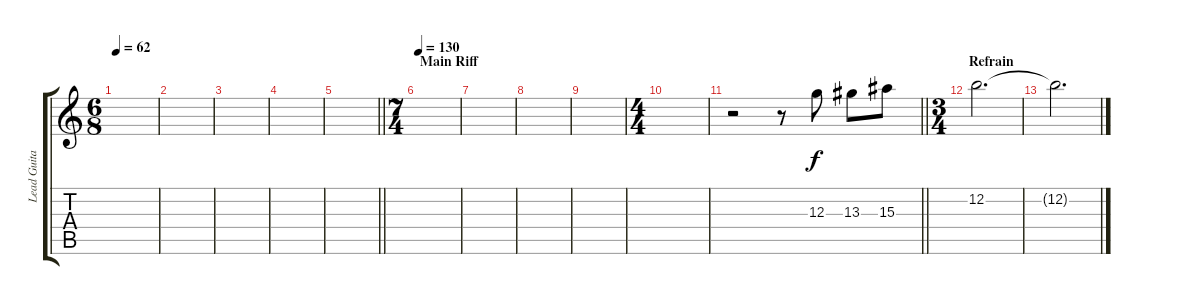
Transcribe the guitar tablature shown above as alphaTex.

\track ("Lead Guitar 2" "Lead Guita") {instrument distortionguitar}
\staff {score tabs}
\tuning (E4 B3 G3 D3 A2 E2) {hide}
\ts (6 8)
\tempo 62
\clef g2
\ks c
|
|
|
|
\barLineRight lightlight
|
\ts (7 4)
\section ("" "Main Riff")
\tempo 130
|
|
|
|
\ts (4 4)
|
\barLineRight lightlight
r.2 r.8 12.3.8 13.3.8 15.3.8 |
\ts (3 4)
\section ("" "Refrain")
12.2.2{d} |
12.2{t}.2{d}
